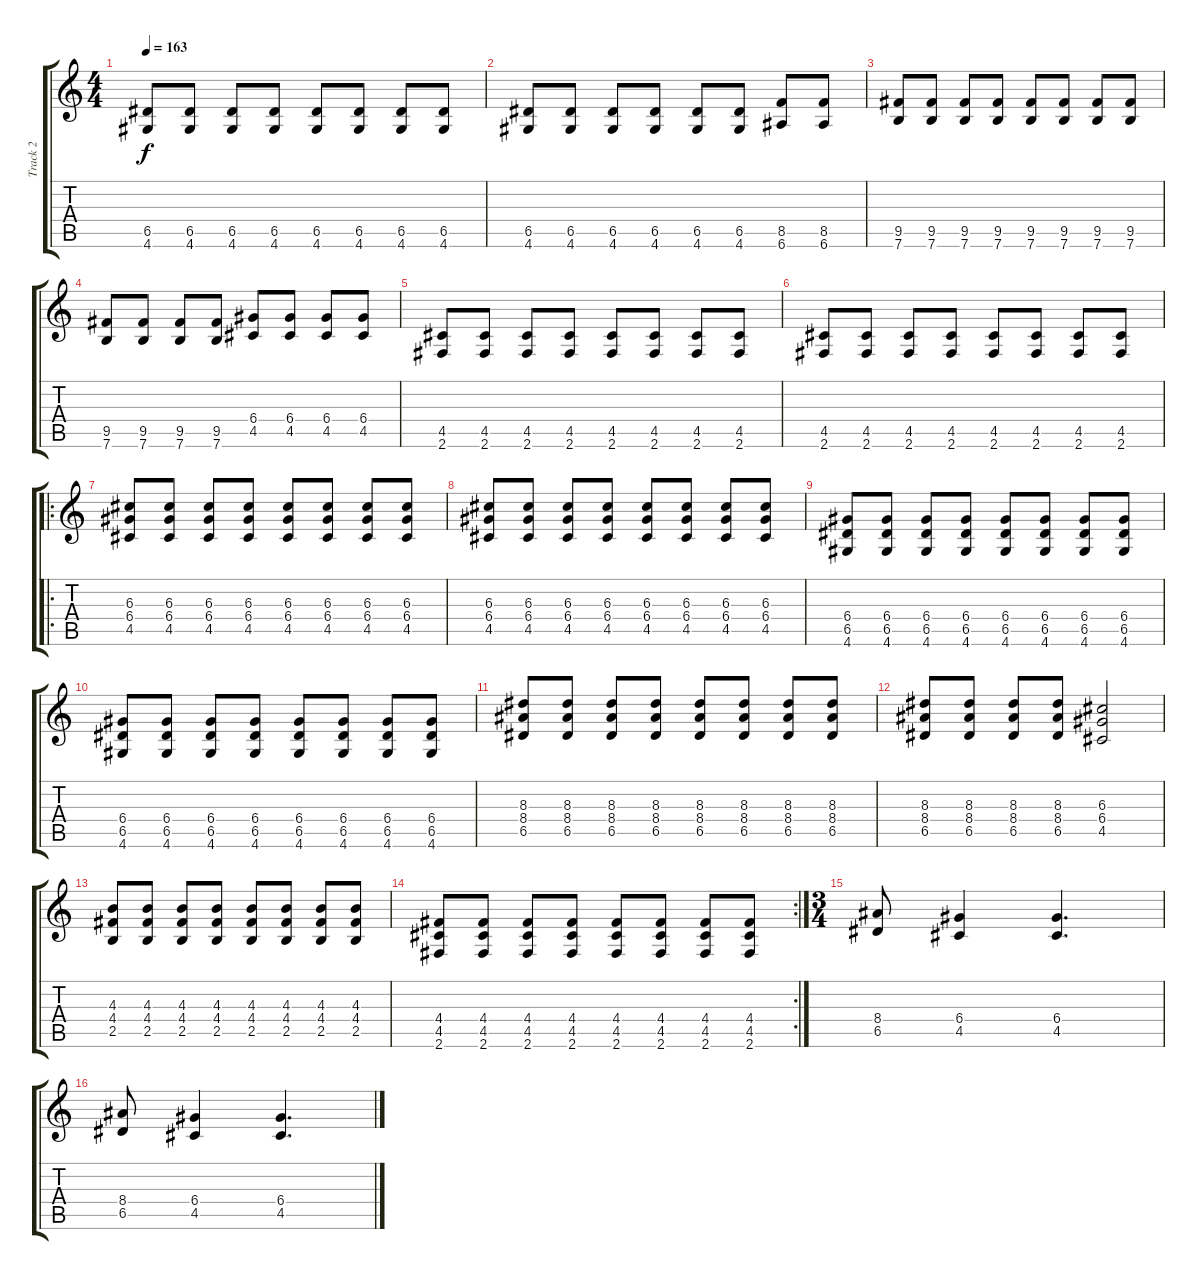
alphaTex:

\track ("Track 2" "Track 2") {instrument distortionguitar}
\staff {score tabs}
\tuning (E4 B3 G3 D3 A2 E2) {hide}
\ts (4 4)
\tempo 163
\clef g2
\ks c
(6.5 4.6).8{dy f} (6.5 4.6).8 (6.5 4.6).8 (6.5 4.6).8 (6.5 4.6).8 (6.5 4.6).8 (6.5 4.6).8 (6.5 4.6).8 |
(6.5 4.6).8 (6.5 4.6).8 (6.5 4.6).8 (6.5 4.6).8 (6.5 4.6).8 (6.5 4.6).8 (8.5 6.6).8 (8.5 6.6).8 |
(9.5 7.6).8 (9.5 7.6).8 (9.5 7.6).8 (9.5 7.6).8 (9.5 7.6).8 (9.5 7.6).8 (9.5 7.6).8 (9.5 7.6).8 |
(9.5 7.6).8 (9.5 7.6).8 (9.5 7.6).8 (9.5 7.6).8 (6.4 4.5).8 (6.4 4.5).8 (6.4 4.5).8 (6.4 4.5).8 |
(4.5 2.6).8 (4.5 2.6).8 (4.5 2.6).8 (4.5 2.6).8 (4.5 2.6).8 (4.5 2.6).8 (4.5 2.6).8 (4.5 2.6).8 |
(4.5 2.6).8 (4.5 2.6).8 (4.5 2.6).8 (4.5 2.6).8 (4.5 2.6).8 (4.5 2.6).8 (4.5 2.6).8 (4.5 2.6).8 |
\ro
(6.3 6.4 4.5).8 (6.3 6.4 4.5).8 (6.3 6.4 4.5).8 (6.3 6.4 4.5).8 (6.3 6.4 4.5).8 (6.3 6.4 4.5).8 (6.3 6.4 4.5).8 (6.3 6.4 4.5).8 |
(6.3 6.4 4.5).8 (6.3 6.4 4.5).8 (6.3 6.4 4.5).8 (6.3 6.4 4.5).8 (6.3 6.4 4.5).8 (6.3 6.4 4.5).8 (6.3 6.4 4.5).8 (6.3 6.4 4.5).8 |
(6.4 6.5 4.6).8 (6.4 6.5 4.6).8 (6.4 6.5 4.6).8 (6.4 6.5 4.6).8 (6.4 6.5 4.6).8 (6.4 6.5 4.6).8 (6.4 6.5 4.6).8 (6.4 6.5 4.6).8 |
(6.4 6.5 4.6).8 (6.4 6.5 4.6).8 (6.4 6.5 4.6).8 (6.4 6.5 4.6).8 (6.4 6.5 4.6).8 (6.4 6.5 4.6).8 (6.4 6.5 4.6).8 (6.4 6.5 4.6).8 |
(8.3 8.4 6.5).8 (8.3 8.4 6.5).8 (8.3 8.4 6.5).8 (8.3 8.4 6.5).8 (8.3 8.4 6.5).8 (8.3 8.4 6.5).8 (8.3 8.4 6.5).8 (8.3 8.4 6.5).8 |
(8.3 8.4 6.5).8 (8.3 8.4 6.5).8 (8.3 8.4 6.5).8 (8.3 8.4 6.5).8 (6.3 6.4 4.5).2 |
(4.3 4.4 2.5).8 (4.3 4.4 2.5).8 (4.3 4.4 2.5).8 (4.3 4.4 2.5).8 (4.3 4.4 2.5).8 (4.3 4.4 2.5).8 (4.3 4.4 2.5).8 (4.3 4.4 2.5).8 |
\rc 2
(4.4 4.5 2.6).8 (4.4 4.5 2.6).8 (4.4 4.5 2.6).8 (4.4 4.5 2.6).8 (4.4 4.5 2.6).8 (4.4 4.5 2.6).8 (4.4 4.5 2.6).8 (4.4 4.5 2.6).8 |
\ts (3 4)
(8.4 6.5).8 (6.4 4.5).4 (6.4 4.5).4{d} |
(8.4 6.5).8 (6.4 4.5).4 (6.4 4.5).4{d}
